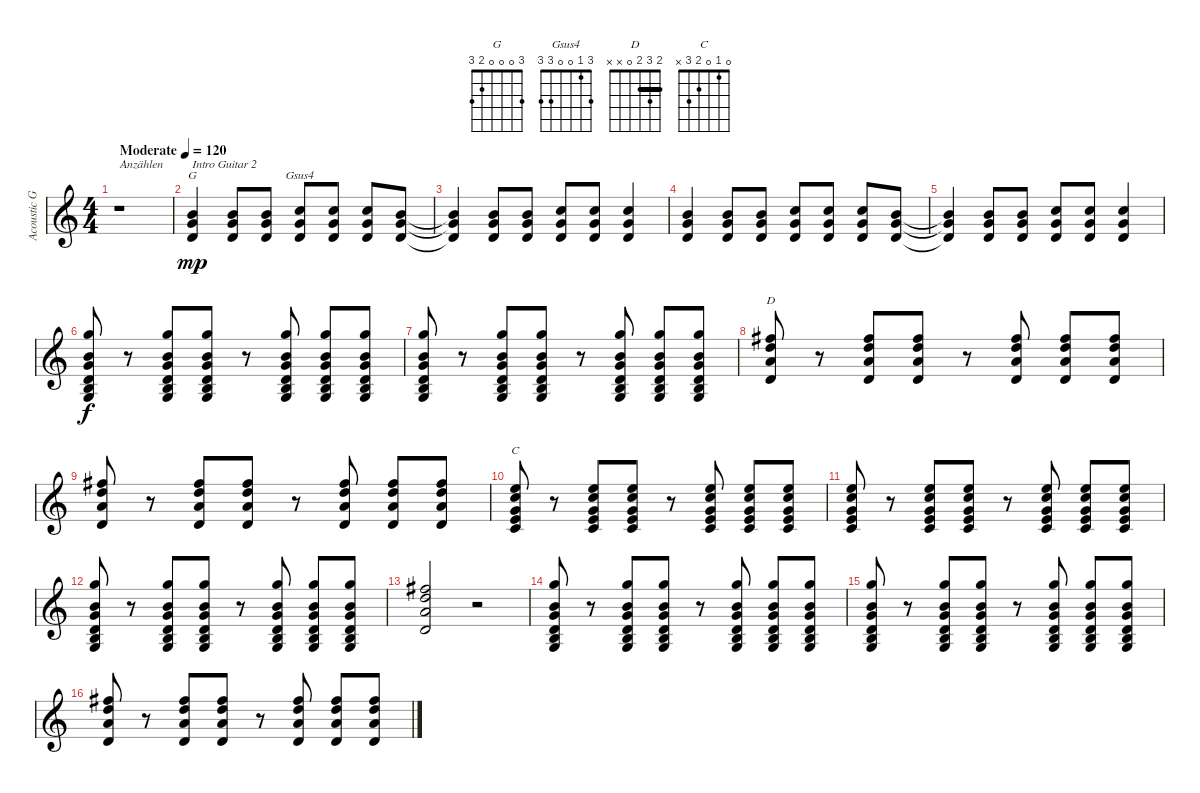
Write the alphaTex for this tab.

\track ("Acoustic Guitar 3" "Acoustic G") {instrument acousticguitarsteel}
\staff {score}
\tuning (E4 B3 G3 D3 A2 E2) {hide}
\chord ("G" 3 0 0 0 2 3)
\chord ("Gsus4" 3 1 0 0 3 3)
\chord ("D" 2 3 2 0 x x) {barre 2}
\chord ("C" 0 1 0 2 3 x)
\ts (4 4)
\tempo (120 "Moderate")
\clef g2
\ks c
r.1{txt "Anzählen" dy mp instrument acousticguitarsteel} |
(0.2 0.3 0.4).4{ch "G" txt "Intro Guitar 2"} (0.2 0.3 0.4).8 (0.2 0.3 0.4).8 (1.2 0.3 0.4).8{ch "Gsus4"} (1.2 0.3 0.4).8 (1.2 0.3 0.4).8 (0.2 0.3 0.4).8 |
(0.2{t} 0.3{t} 0.4{t}).4 (0.2 0.3 0.4).8 (0.2 0.3 0.4).8 (1.2 0.3 0.4).8 (1.2 0.3 0.4).8 (1.2 0.3 0.4).4 |
(0.2 0.3 0.4).4 (0.2 0.3 0.4).8 (0.2 0.3 0.4).8 (1.2 0.3 0.4).8 (1.2 0.3 0.4).8 (1.2 0.3 0.4).8 (0.2 0.3 0.4).8 |
(0.2{t} 0.3{t} 0.4{t}).4 (0.2 0.3 0.4).8 (0.2 0.3 0.4).8 (1.2 0.3 0.4).8 (1.2 0.3 0.4).8 (1.2 0.3 0.4).4 |
(3.1 0.2 0.3 0.4 2.5 3.6).8{dy f} r.8 (3.1 0.2 0.3 0.4 2.5 3.6).8 (3.1 0.2 0.3 0.4 2.5 3.6).8 r.8 (3.1 0.2 0.3 0.4 2.5 3.6).8 (3.1 0.2 0.3 0.4 2.5 3.6).8 (3.1 0.2 0.3 0.4 2.5 3.6).8 |
(3.1 0.2 0.3 0.4 2.5 3.6).8 r.8 (3.1 0.2 0.3 0.4 2.5 3.6).8 (3.1 0.2 0.3 0.4 2.5 3.6).8 r.8 (3.1 0.2 0.3 0.4 2.5 3.6).8 (3.1 0.2 0.3 0.4 2.5 3.6).8 (3.1 0.2 0.3 0.4 2.5 3.6).8 |
(2.1 3.2 2.3 0.4).8{ch "D"} r.8 (2.1 3.2 2.3 0.4).8 (2.1 3.2 2.3 0.4).8 r.8 (2.1 3.2 2.3 0.4).8 (2.1 3.2 2.3 0.4).8 (2.1 3.2 2.3 0.4).8 |
(2.1 3.2 2.3 0.4).8 r.8 (2.1 3.2 2.3 0.4).8 (2.1 3.2 2.3 0.4).8 r.8 (2.1 3.2 2.3 0.4).8 (2.1 3.2 2.3 0.4).8 (2.1 3.2 2.3 0.4).8 |
(0.1 1.2 0.3 2.4 3.5).8{ch "C"} r.8 (0.1 1.2 0.3 2.4 3.5).8 (0.1 1.2 0.3 2.4 3.5).8 r.8 (0.1 1.2 0.3 2.4 3.5).8 (0.1 1.2 0.3 2.4 3.5).8 (0.1 1.2 0.3 2.4 3.5).8 |
(0.1 1.2 0.3 2.4 3.5).8 r.8 (0.1 1.2 0.3 2.4 3.5).8 (0.1 1.2 0.3 2.4 3.5).8 r.8 (0.1 1.2 0.3 2.4 3.5).8 (0.1 1.2 0.3 2.4 3.5).8 (0.1 1.2 0.3 2.4 3.5).8 |
(3.1 0.2 0.3 0.4 2.5 3.6).8 r.8 (3.1 0.2 0.3 0.4 2.5 3.6).8 (3.1 0.2 0.3 0.4 2.5 3.6).8 r.8 (3.1 0.2 0.3 0.4 2.5 3.6).8 (3.1 0.2 0.3 0.4 2.5 3.6).8 (3.1 0.2 0.3 0.4 2.5 3.6).8 |
(2.1 3.2 2.3 0.4).2 r.2 |
(3.1 0.2 0.3 0.4 2.5 3.6).8 r.8 (3.1 0.2 0.3 0.4 2.5 3.6).8 (3.1 0.2 0.3 0.4 2.5 3.6).8 r.8 (3.1 0.2 0.3 0.4 2.5 3.6).8 (3.1 0.2 0.3 0.4 2.5 3.6).8 (3.1 0.2 0.3 0.4 2.5 3.6).8 |
(3.1 0.2 0.3 0.4 2.5 3.6).8 r.8 (3.1 0.2 0.3 0.4 2.5 3.6).8 (3.1 0.2 0.3 0.4 2.5 3.6).8 r.8 (3.1 0.2 0.3 0.4 2.5 3.6).8 (3.1 0.2 0.3 0.4 2.5 3.6).8 (3.1 0.2 0.3 0.4 2.5 3.6).8 |
(2.1 3.2 2.3 0.4).8 r.8 (2.1 3.2 2.3 0.4).8 (2.1 3.2 2.3 0.4).8 r.8 (2.1 3.2 2.3 0.4).8 (2.1 3.2 2.3 0.4).8 (2.1 3.2 2.3 0.4).8
